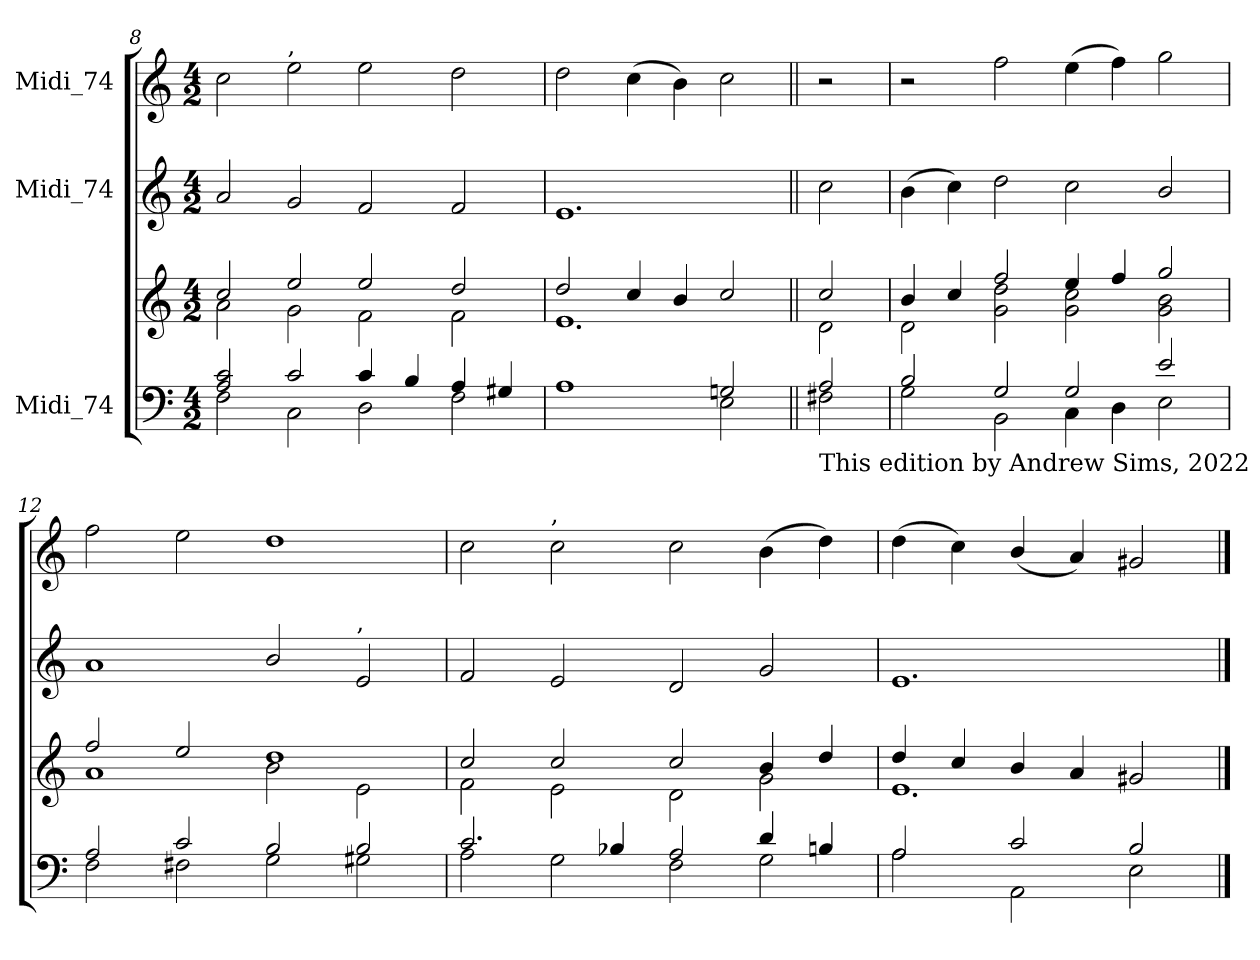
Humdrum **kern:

**kern	**kern	**kern	**kern
*part3	*part3	*part2	*part1
*staff4	*staff3	*staff2	*staff1
*I"Midi_74	*	*I"Midi_74	*I"Midi_74
*clefF4	*clefG2	*clefG2	*clefG2
*k[]	*k[]	*k[]	*k[]
*C:	*C:	*C:	*C:
*M4/2	*M4/2	*M4/2	*M4/2
=8	=8	=8	=8
*^	*^	*	*
*	*^	*	*^	*	*
2A/ 2c/	0ryy	2F\	2cc/	0ryy	2a\	2a	2cc
!	!	!	!	!	!	!	!LO:TX:a:t=,
2c/	.	2C\	2ee/	.	2g\	2g	2ee
4c/	.	2D\	2ee/	.	2f\	2f	2ee
4B/	.	.	.	.	.	.	.
4A/	.	2F\	2dd/	.	2f\	2f	2dd
4G#X/	.	.	.	.	.	.	.
=9	=9	=9	=9	=9	=9	=9	=9
1A/	1.ryy	1ryy	2dd/	1.ryy	1.e\	1.e	2dd
.	.	.	4cc/	.	.	.	(>4cc
.	.	.	4b/	.	.	.	4b)
2Gn/	.	2E\	2cc/	.	.	.	2cc
!!LO:LB:g=z
=10||	=10||	=10||	=10||	=10||	=10||	=10||	=10||
!LO:TX:b:t=This edition by Andrew Sims, 2022	!	!	!	!	!	!	!
2A/	2ryy	2F#X\	2cc/	2ryy	2d\	2cc	2r
=11	=11	=11	=11	=11	=11	=11	=11
2B/	0ryy	2G\	4b/	0ryy	2d\	(>4b	2r
.	.	.	4cc/	.	.	4cc)	.
2G/	.	2BB\	2ff/	.	2g\ 2dd\	2dd	2ff
2G/	.	4C\	4ee/	.	2g\ 2cc\	2cc	(>4ee
.	.	4D\	4ff/	.	.	.	4ff)
2e/	.	2E\	2gg/	.	2g\ 2b\	2b/	2gg
=12	=12	=12	=12	=12	=12	=12	=12
2A/	0ryy	2F\	2ff/	0ryy	1a\	1a/	2ff
2c/	.	2F#X\	2ee/	.	.	.	2ee
2B/	.	2G\	1dd/	.	2b\	2b/	1dd
!	!	!	!	!	!	!LO:TX:a:t=,	!
2B/	.	2G#X\	.	.	2e\	2e	.
=13	=13	=13	=13	=13	=13	=13	=13
2.c/	0ryy	2A\	2cc/	0ryy	2f\	2f	2cc
!	!	!	!	!	!	!	!LO:TX:a:t=,
.	.	2G\	2cc/	.	2e\	2e	2cc
4B-X/	.	.	.	.	.	.	.
2A/	.	2F\	2cc/	.	2d\	2d	2cc
4d/	.	2G\	4b/	.	2g\	2g	(>4b
4Bn/	.	.	4dd/	.	.	.	4dd)
=14	=14	=14	=14	=14	=14	=14	=14
2A/	1.ryy	2A\	4dd/	1.ryy	1.e\	1.e	(>4dd
.	.	.	4cc/	.	.	.	4cc)
2c/	.	2AA\	4b/	.	.	.	(<4b/
.	.	.	4a/	.	.	.	4a)
2B/	.	2E\	2g#X/	.	.	.	2g#X
*v	*v	*v	*	*	*	*	*
*	*v	*v	*v	*	*
==	==	==	==
*-	*-	*-	*-
